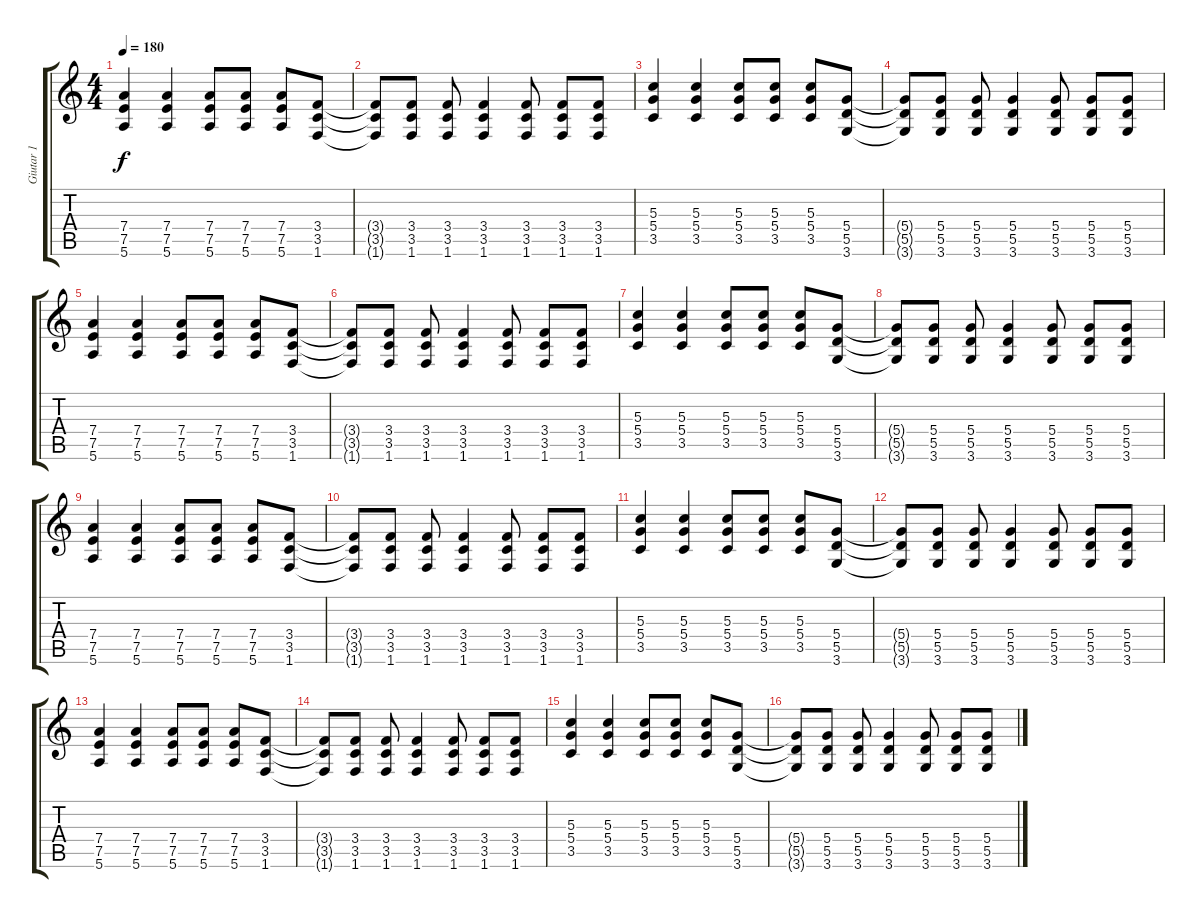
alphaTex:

\track ("Giutar 1" "Giutar 1") {instrument distortionguitar}
\staff {score tabs}
\tuning (E4 B3 G3 D3 A2 E2) {hide}
\ts (4 4)
\tempo 180
\clef g2
\ks c
(7.4 7.5 5.6).4{dy f} (7.4 7.5 5.6).4 (7.4 7.5 5.6).8 (7.4 7.5 5.6).8 (7.4 7.5 5.6).8 (3.4 3.5 1.6).8 |
(3.4{t} 3.5{t} 1.6{t}).8 (3.4 3.5 1.6).8 (3.4 3.5 1.6).8 (3.4 3.5 1.6).4 (3.4 3.5 1.6).8 (3.4 3.5 1.6).8 (3.4 3.5 1.6).8 |
(5.3 5.4 3.5).4 (5.3 5.4 3.5).4 (5.3 5.4 3.5).8 (5.3 5.4 3.5).8 (5.3 5.4 3.5).8 (5.4 5.5 3.6).8 |
(5.4{t} 5.5{t} 3.6{t}).8 (5.4 5.5 3.6).8 (5.4 5.5 3.6).8 (5.4 5.5 3.6).4 (5.4 5.5 3.6).8 (5.4 5.5 3.6).8 (5.4 5.5 3.6).8 |
(7.4 7.5 5.6).4 (7.4 7.5 5.6).4 (7.4 7.5 5.6).8 (7.4 7.5 5.6).8 (7.4 7.5 5.6).8 (3.4 3.5 1.6).8 |
(3.4{t} 3.5{t} 1.6{t}).8 (3.4 3.5 1.6).8 (3.4 3.5 1.6).8 (3.4 3.5 1.6).4 (3.4 3.5 1.6).8 (3.4 3.5 1.6).8 (3.4 3.5 1.6).8 |
(5.3 5.4 3.5).4 (5.3 5.4 3.5).4 (5.3 5.4 3.5).8 (5.3 5.4 3.5).8 (5.3 5.4 3.5).8 (5.4 5.5 3.6).8 |
(5.4{t} 5.5{t} 3.6{t}).8 (5.4 5.5 3.6).8 (5.4 5.5 3.6).8 (5.4 5.5 3.6).4 (5.4 5.5 3.6).8 (5.4 5.5 3.6).8 (5.4 5.5 3.6).8 |
(7.4 7.5 5.6).4 (7.4 7.5 5.6).4 (7.4 7.5 5.6).8 (7.4 7.5 5.6).8 (7.4 7.5 5.6).8 (3.4 3.5 1.6).8 |
(3.4{t} 3.5{t} 1.6{t}).8 (3.4 3.5 1.6).8 (3.4 3.5 1.6).8 (3.4 3.5 1.6).4 (3.4 3.5 1.6).8 (3.4 3.5 1.6).8 (3.4 3.5 1.6).8 |
(5.3 5.4 3.5).4 (5.3 5.4 3.5).4 (5.3 5.4 3.5).8 (5.3 5.4 3.5).8 (5.3 5.4 3.5).8 (5.4 5.5 3.6).8 |
(5.4{t} 5.5{t} 3.6{t}).8 (5.4 5.5 3.6).8 (5.4 5.5 3.6).8 (5.4 5.5 3.6).4 (5.4 5.5 3.6).8 (5.4 5.5 3.6).8 (5.4 5.5 3.6).8 |
(7.4 7.5 5.6).4 (7.4 7.5 5.6).4 (7.4 7.5 5.6).8 (7.4 7.5 5.6).8 (7.4 7.5 5.6).8 (3.4 3.5 1.6).8 |
(3.4{t} 3.5{t} 1.6{t}).8 (3.4 3.5 1.6).8 (3.4 3.5 1.6).8 (3.4 3.5 1.6).4 (3.4 3.5 1.6).8 (3.4 3.5 1.6).8 (3.4 3.5 1.6).8 |
(5.3 5.4 3.5).4 (5.3 5.4 3.5).4 (5.3 5.4 3.5).8 (5.3 5.4 3.5).8 (5.3 5.4 3.5).8 (5.4 5.5 3.6).8 |
(5.4{t} 5.5{t} 3.6{t}).8 (5.4 5.5 3.6).8 (5.4 5.5 3.6).8 (5.4 5.5 3.6).4 (5.4 5.5 3.6).8 (5.4 5.5 3.6).8 (5.4 5.5 3.6).8
